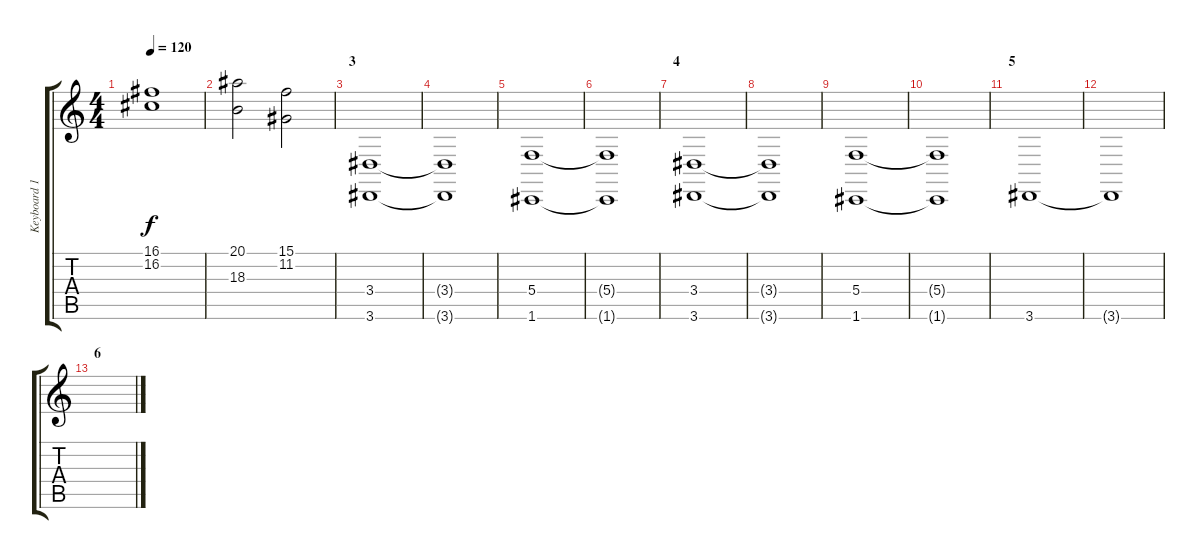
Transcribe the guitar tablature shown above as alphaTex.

\track ("Keyboard 1" "Keyboard 1") {instrument tremolostrings}
\staff {score tabs}
\tuning (D4 A3 F3 C3 G2 C2) {hide}
\ts (4 4)
\tempo 120
\clef g2
\ks c
(16.1 16.2).1{dy f} |
(20.1 18.3).2 (15.1 11.2).2 |
\section ("" "3")
(3.4 3.6).1 |
(3.4{t} 3.6{t}).1 |
(5.4 1.6).1 |
(5.4{t} 1.6{t}).1 |
\section ("" "4")
(3.4 3.6).1 |
(3.4{t} 3.6{t}).1 |
(5.4 1.6).1 |
(5.4{t} 1.6{t}).1 |
\section ("" "5")
3.6.1 |
3.6{t}.1 |
\section ("" "6")
